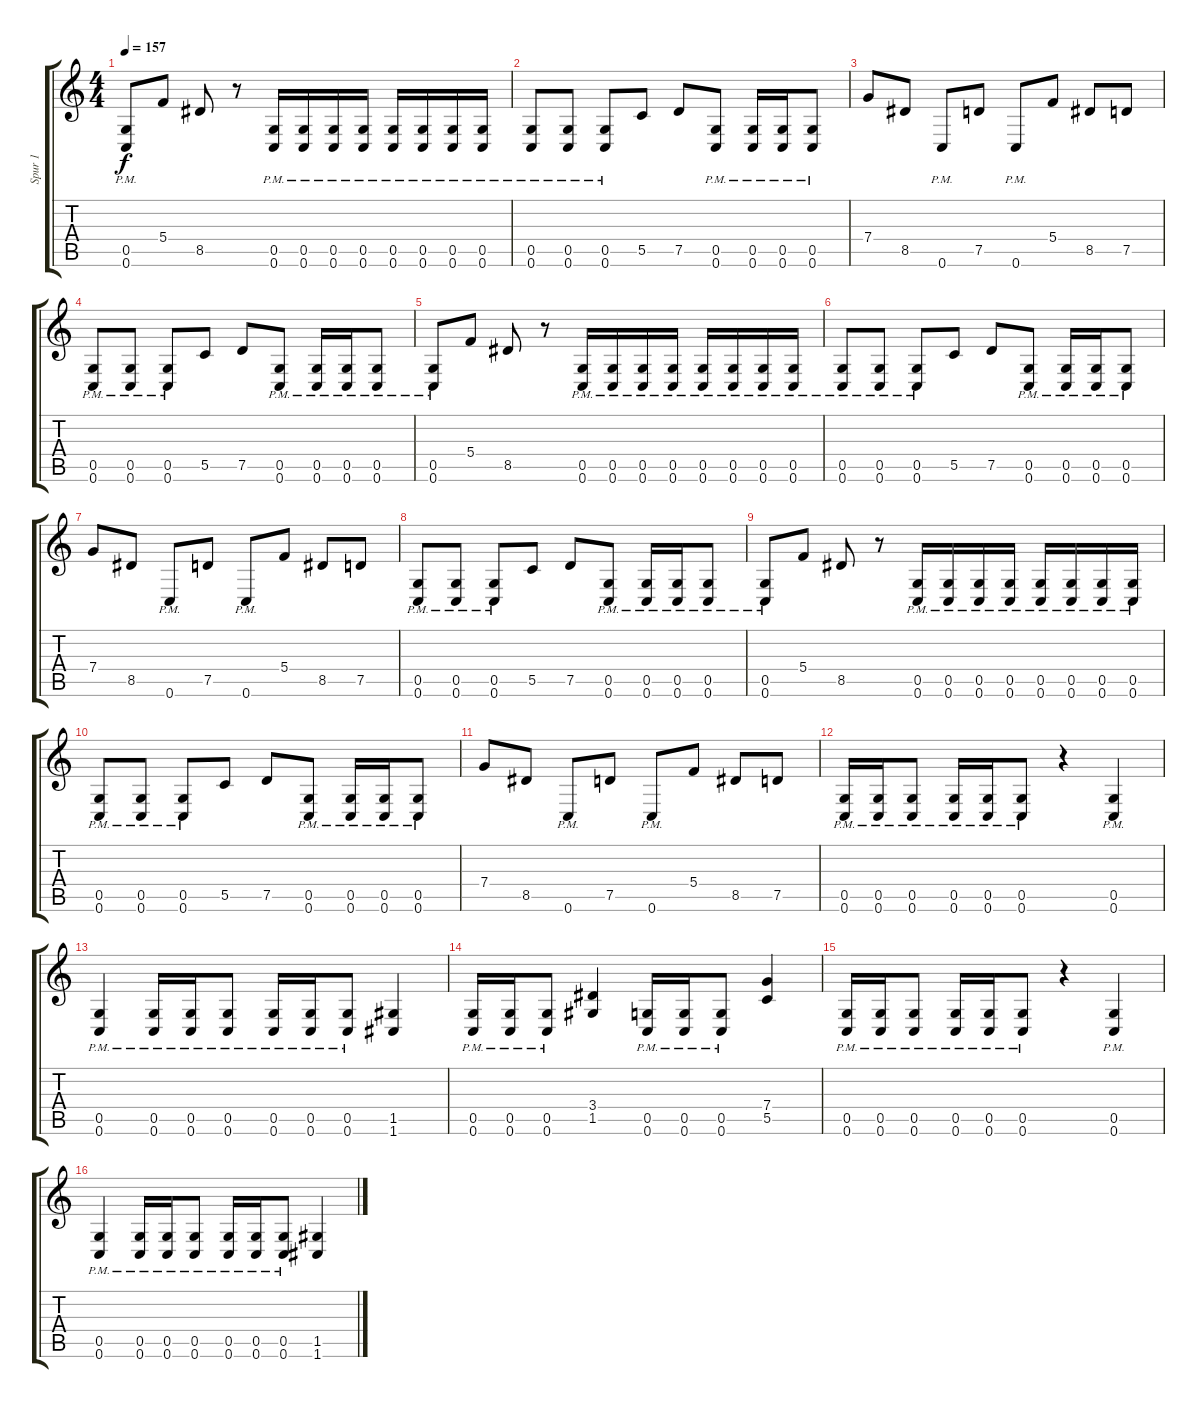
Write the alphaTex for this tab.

\track ("Spur 1" "Spur 1") {instrument distortionguitar}
\staff {score tabs}
\tuning (D4 A3 F3 C3 G2 C2) {hide}
\ts (4 4)
\tempo 157
\clef g2
\ks c
(0.5{pm} 0.6{pm}).8{dy f} 5.4.8 8.5.8 r.8 (0.5{pm} 0.6{pm}).16 (0.5{pm} 0.6{pm}).16 (0.5{pm} 0.6{pm}).16 (0.5{pm} 0.6{pm}).16 (0.5{pm} 0.6{pm}).16 (0.5{pm} 0.6{pm}).16 (0.5{pm} 0.6{pm}).16 (0.5{pm} 0.6{pm}).16 |
(0.5{pm} 0.6{pm}).8 (0.5{pm} 0.6{pm}).8 (0.5{pm} 0.6{pm}).8 5.5.8 7.5.8 (0.5{pm} 0.6{pm}).8 (0.5{pm} 0.6{pm}).16 (0.5{pm} 0.6{pm}).16 (0.5{pm} 0.6{pm}).8 |
7.4.8 8.5.8 0.6{pm}.8 7.5.8 0.6{pm}.8 5.4.8 8.5.8 7.5.8 |
(0.5{pm} 0.6{pm}).8 (0.5{pm} 0.6{pm}).8 (0.5{pm} 0.6{pm}).8 5.5.8 7.5.8 (0.5{pm} 0.6{pm}).8 (0.5{pm} 0.6{pm}).16 (0.5{pm} 0.6{pm}).16 (0.5{pm} 0.6{pm}).8 |
(0.5{pm} 0.6{pm}).8 5.4.8 8.5.8 r.8 (0.5{pm} 0.6{pm}).16 (0.5{pm} 0.6{pm}).16 (0.5{pm} 0.6{pm}).16 (0.5{pm} 0.6{pm}).16 (0.5{pm} 0.6{pm}).16 (0.5{pm} 0.6{pm}).16 (0.5{pm} 0.6{pm}).16 (0.5{pm} 0.6{pm}).16 |
(0.5{pm} 0.6{pm}).8 (0.5{pm} 0.6{pm}).8 (0.5{pm} 0.6{pm}).8 5.5.8 7.5.8 (0.5{pm} 0.6{pm}).8 (0.5{pm} 0.6{pm}).16 (0.5{pm} 0.6{pm}).16 (0.5{pm} 0.6{pm}).8 |
7.4.8 8.5.8 0.6{pm}.8 7.5.8 0.6{pm}.8 5.4.8 8.5.8 7.5.8 |
(0.5{pm} 0.6{pm}).8 (0.5{pm} 0.6{pm}).8 (0.5{pm} 0.6{pm}).8 5.5.8 7.5.8 (0.5{pm} 0.6{pm}).8 (0.5{pm} 0.6{pm}).16 (0.5{pm} 0.6{pm}).16 (0.5{pm} 0.6{pm}).8 |
(0.5{pm} 0.6{pm}).8 5.4.8 8.5.8 r.8 (0.5{pm} 0.6{pm}).16 (0.5{pm} 0.6{pm}).16 (0.5{pm} 0.6{pm}).16 (0.5{pm} 0.6{pm}).16 (0.5{pm} 0.6{pm}).16 (0.5{pm} 0.6{pm}).16 (0.5{pm} 0.6{pm}).16 (0.5{pm} 0.6{pm}).16 |
(0.5{pm} 0.6{pm}).8 (0.5{pm} 0.6{pm}).8 (0.5{pm} 0.6{pm}).8 5.5.8 7.5.8 (0.5{pm} 0.6{pm}).8 (0.5{pm} 0.6{pm}).16 (0.5{pm} 0.6{pm}).16 (0.5{pm} 0.6{pm}).8 |
7.4.8 8.5.8 0.6{pm}.8 7.5.8 0.6{pm}.8 5.4.8 8.5.8 7.5.8 |
(0.5{pm} 0.6{pm}).16 (0.5{pm} 0.6{pm}).16 (0.5{pm} 0.6{pm}).8 (0.5{pm} 0.6{pm}).16 (0.5{pm} 0.6{pm}).16 (0.5{pm} 0.6{pm}).8 r.4 (0.5{pm} 0.6).4 |
(0.5 0.6{pm}).4 (0.5{pm} 0.6{pm}).16 (0.5{pm} 0.6{pm}).16 (0.5{pm} 0.6{pm}).8 (0.5{pm} 0.6{pm}).16 (0.5{pm} 0.6{pm}).16 (0.5{pm} 0.6{pm}).8 (1.5 1.6).4 |
(0.5{pm} 0.6{pm}).16 (0.5{pm} 0.6{pm}).16 (0.5{pm} 0.6{pm}).8 (3.4 1.5).4 (0.5{pm} 0.6{pm}).16 (0.5{pm} 0.6{pm}).16 (0.5{pm} 0.6{pm}).8 (7.4 5.5).4 |
(0.5{pm} 0.6{pm}).16 (0.5{pm} 0.6{pm}).16 (0.5{pm} 0.6{pm}).8 (0.5{pm} 0.6{pm}).16 (0.5{pm} 0.6{pm}).16 (0.5{pm} 0.6{pm}).8 r.4 (0.5{pm} 0.6).4 |
(0.5{pm} 0.6).4 (0.5{pm} 0.6{pm}).16 (0.5{pm} 0.6{pm}).16 (0.5{pm} 0.6{pm}).8 (0.5{pm} 0.6{pm}).16 (0.5{pm} 0.6{pm}).16 (0.5{pm} 0.6{pm}).8 (1.5 1.6).4
